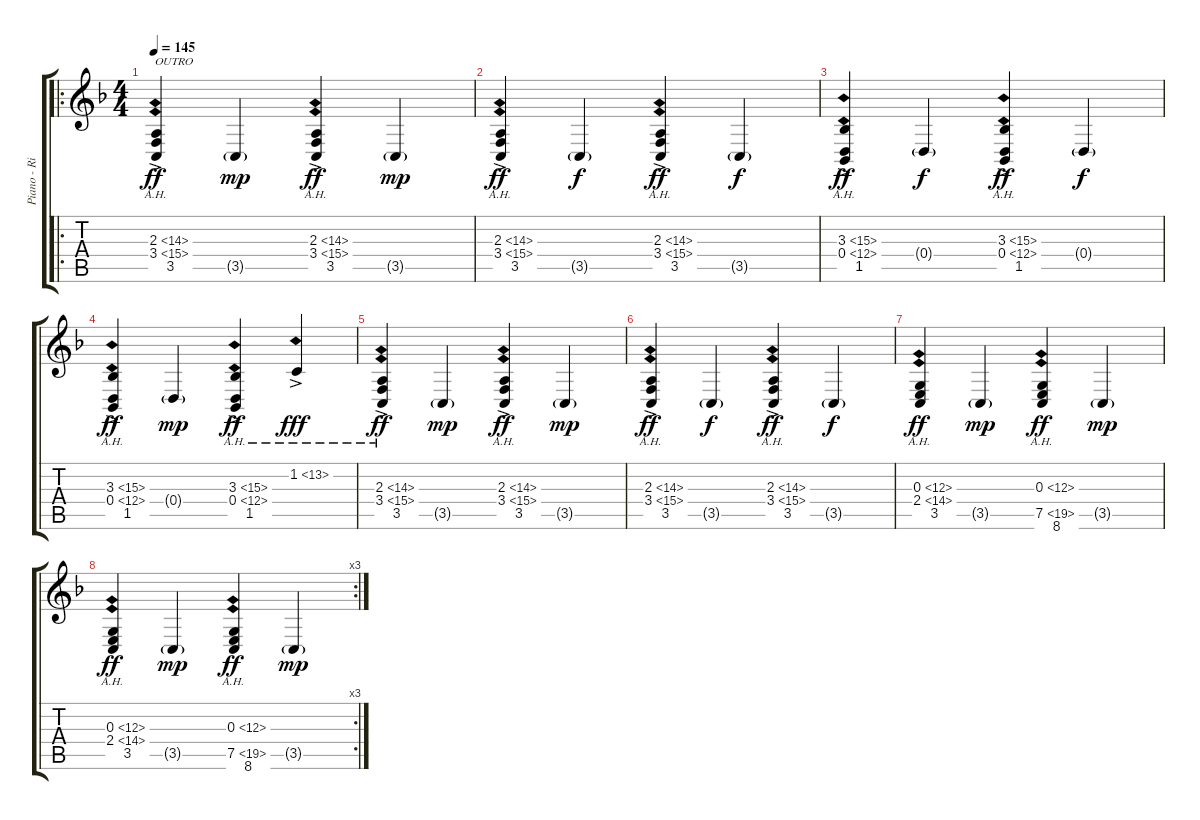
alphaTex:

\track ("Piano - Right Hand" "Piano - Ri") {instrument acousticgrandpiano}
\staff {score tabs}
\tuning (E4 B3 G3 D3 A2 E2) {hide}
\ro
\ts (4 4)
\tempo 145
\clef g2
\ks f
(2.3{ah 12 ac} 3.4{ah 12} 3.5).4{txt "OUTRO" dy ff} 3.5{g}.4{dy mp} (2.3{ah 12 ac} 3.4{ah 12} 3.5).4{dy ff} 3.5{g}.4{dy mp} |
(2.3{ah 12 ac} 3.4{ah 12} 3.5).4{dy ff} 3.5{g}.4{dy f} (2.3{ah 12 ac} 3.4{ah 12} 3.5).4{dy ff} 3.5{g}.4{dy f} |
(3.3{ah 12 ac} 0.4{ah 12} 1.5).4{dy ff} 0.4{g}.4{dy f} (3.3{ah 12 ac} 0.4{ah 12} 1.5).4{dy ff} 0.4{g}.4{dy f} |
(3.3{ah 12 ac} 0.4{ah 12} 1.5).4{dy ff} 0.4{g}.4{dy mp} (3.3{ah 12 ac} 0.4{ah 12} 1.5).4{dy ff} 1.2{ah 12 ac}.4{dy fff} |
(2.3{ah 12 ac} 3.4{ah 12} 3.5).4{dy ff} 3.5{g}.4{dy mp} (2.3{ah 12 ac} 3.4{ah 12} 3.5).4{dy ff} 3.5{g}.4{dy mp} |
(2.3{ah 12 ac} 3.4{ah 12} 3.5).4{dy ff} 3.5{g}.4{dy f} (2.3{ah 12 ac} 3.4{ah 12} 3.5).4{dy ff} 3.5{g}.4{dy f} |
(0.3{ah 12} 2.4{ah 12} 3.5).4{dy ff} 3.5{g}.4{dy mp} (0.3{ah 12} 7.5{ah 12} 8.6).4{dy ff} 3.5{g}.4{dy mp} |
\rc 3
(0.3{ah 12} 2.4{ah 12} 3.5).4{dy ff} 3.5{g}.4{dy mp} (0.3{ah 12} 7.5{ah 12} 8.6).4{dy ff} 3.5{g}.4{dy mp}
